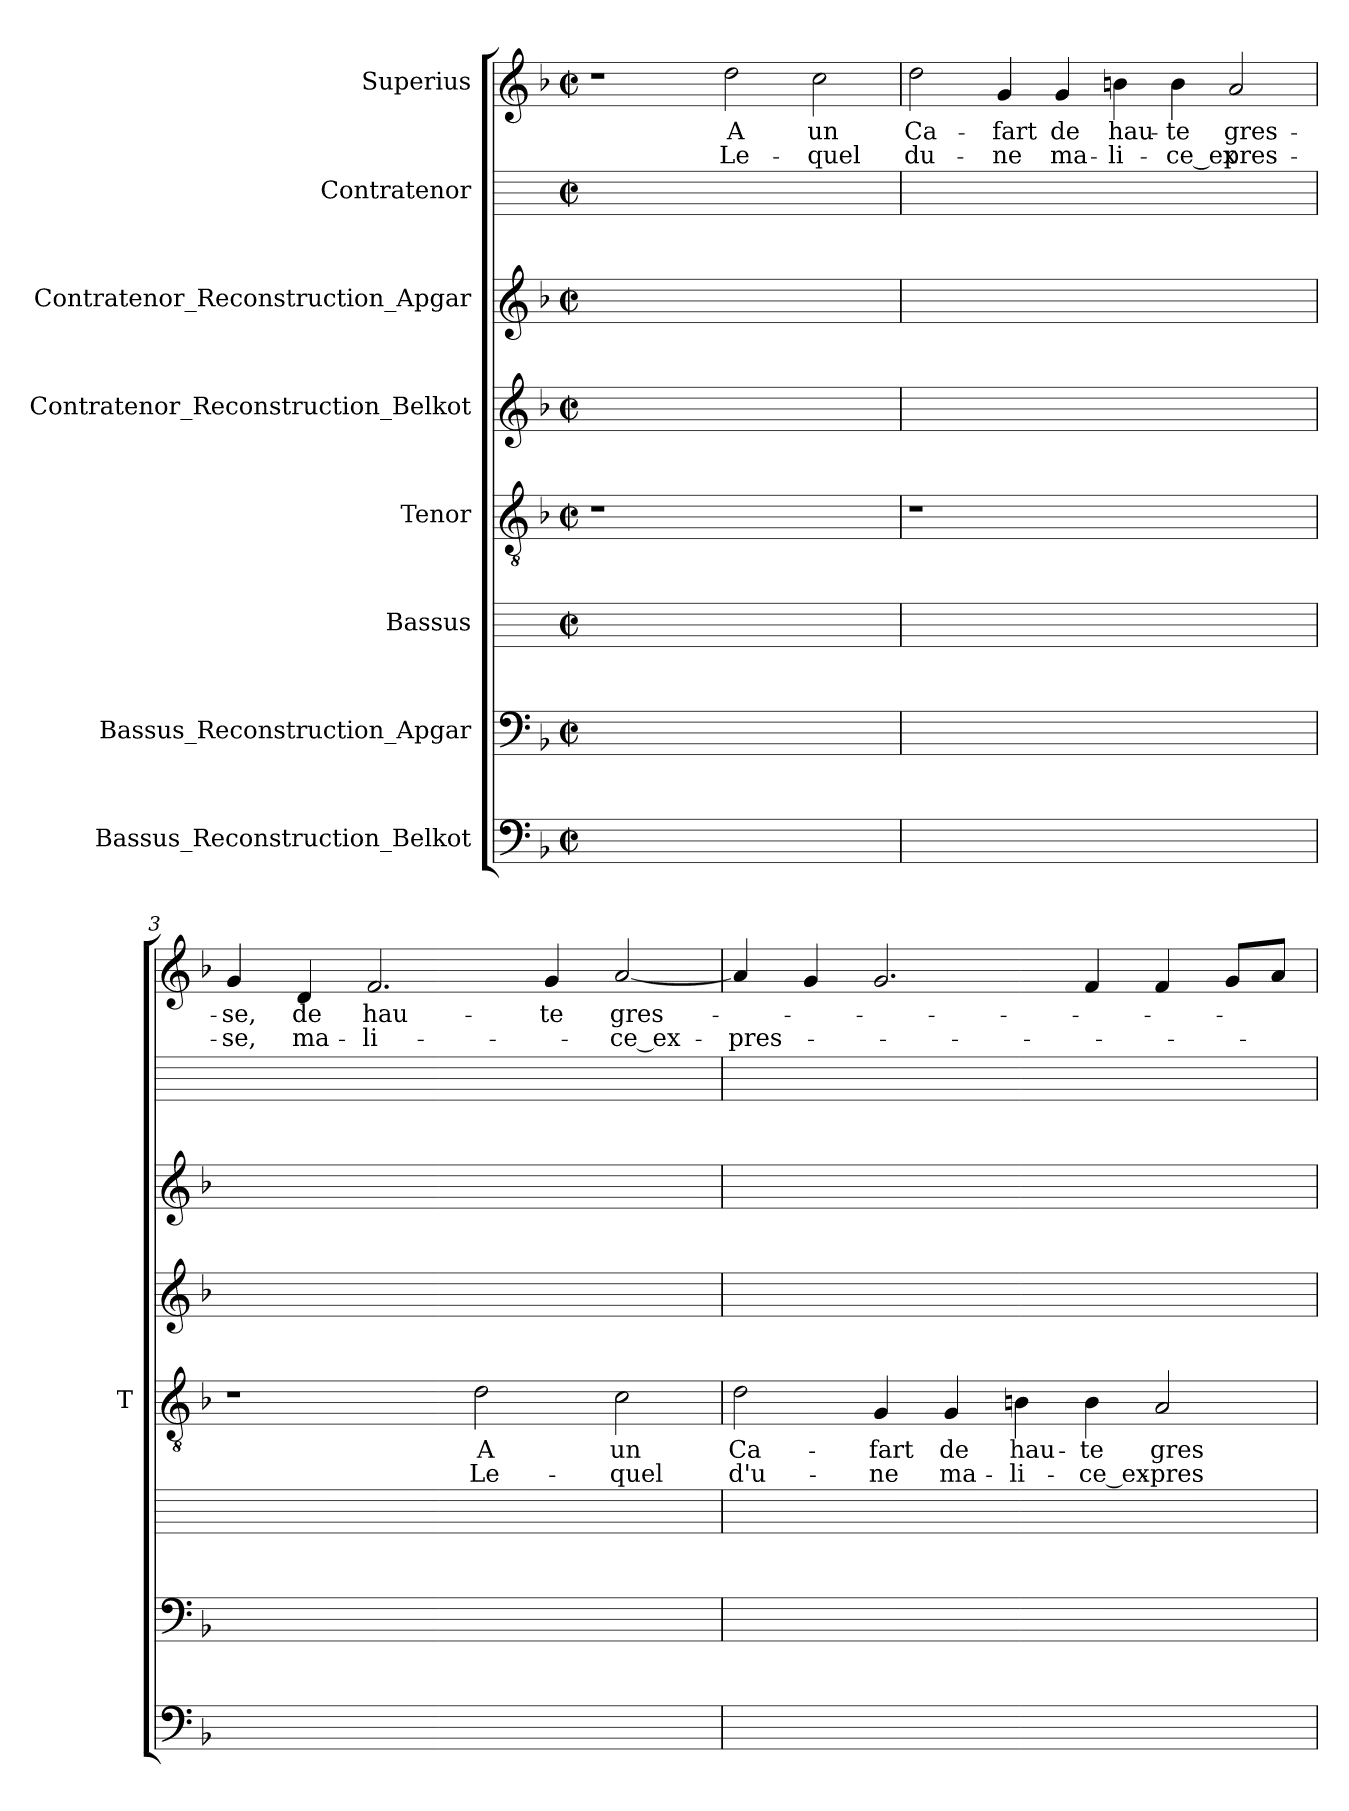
**kern	**kern	**kern	**kern	**text	**text	**kern	**kern	**kern	**kern	**text	**text
*part8	*part7	*part6	*part5	*part5	*part5	*part4	*part3	*part2	*part1	*part1	*part1
*staff8	*staff7	*staff6	*staff5	*staff5	*staff5	*staff4	*staff3	*staff2	*staff1	*staff1	*staff1
*I"Bassus_Reconstruction_Belkot	*I"Bassus_Reconstruction_Apgar	*I"Bassus	*I"Tenor	*	*	*I"Contratenor_Reconstruction_Belkot	*I"Contratenor_Reconstruction_Apgar	*I"Contratenor	*I"Superius	*	*
*	*	*	*I'T	*	*	*	*	*	*	*	*
*clefF4	*clefF4	*	*clefGv2	*	*	*clefG2	*clefG2	*	*clefG2	*	*
*k[b-]	*k[b-]	*	*k[b-]	*	*	*k[b-]	*k[b-]	*	*k[b-]	*	*
*F:	*F:	*	*F:	*	*	*F:	*F:	*	*F:	*	*
*M2/2	*M2/2	*M2/2	*M2/2	*	*	*M2/2	*M2/2	*M2/2	*M2/2	*	*
*met(c|)	*met(c|)	*met(c|)	*met(c|)	*	*	*met(c|)	*met(c|)	*met(c|)	*met(c|)	*	*
=1	=1	=1	=1	=1	=1	=1	=1	=1	=1	=1	=1
0ryy	0ryy	0ryy	1r	.	.	0ryy	0ryy	0ryy	1r	.	.
.	.	.	1ryy	.	.	.	.	.	2dd	-A	Le-
.	.	.	.	.	.	.	.	.	2cc	-un	-quel
!!LO:PB:g=z
=2	=2	=2	=2	=2	=2	=2	=2	=2	=2	=2	=2
0ryy	0ryy	0ryy	1r	.	.	0ryy	0ryy	0ryy	2dd	Ca-	du-
.	.	.	.	.	.	.	.	.	4g	-fart	-ne
.	.	.	.	.	.	.	.	.	4g	-de	ma-
.	.	.	1ryy	.	.	.	.	.	4b	hau-	li-
.	.	.	.	.	.	.	.	.	4b	-te	ce_ex-
.	.	.	.	.	.	.	.	.	2a	gres-	pres-
=3	=3	=3	=3	=3	=3	=3	=3	=3	=3	=3	=3
0ryy	0ryy	0ryy	1r	.	.	0ryy	0ryy	0ryy	4g	-se,	-se,
.	.	.	.	.	.	.	.	.	4d	-de	ma-
.	.	.	.	.	.	.	.	.	2.f	hau-	li-
.	.	.	2d	-A	Le-	.	.	.	.	.	.
.	.	.	.	.	.	.	.	.	4g	-te	.
.	.	.	2c	-un	-quel	.	.	.	[2a	gres-	ce_ex-
=4	=4	=4	=4	=4	=4	=4	=4	=4	=4	=4	=4
0ryy	0ryy	0ryy	2d	Ca-	d'u-	0ryy	0ryy	0ryy	4a]	.	pres-
.	.	.	.	.	.	.	.	.	4g	.	.
.	.	.	4G	-fart	-ne	.	.	.	2.g	.	.
.	.	.	4G	-de	ma-	.	.	.	.	.	.
.	.	.	4B	hau-	li-	.	.	.	.	.	.
.	.	.	4B	-te	ce_ex-	.	.	.	4f	.	.
.	.	.	2A	gres-	pres-	.	.	.	4f	.	.
.	.	.	.	.	.	.	.	.	8gL	.	.
.	.	.	.	.	.	.	.	.	8aJ	.	.
=	=	=	=	=	=	=	=	=	=	=	=
*-	*-	*-	*-	*-	*-	*-	*-	*-	*-	*-	*-
